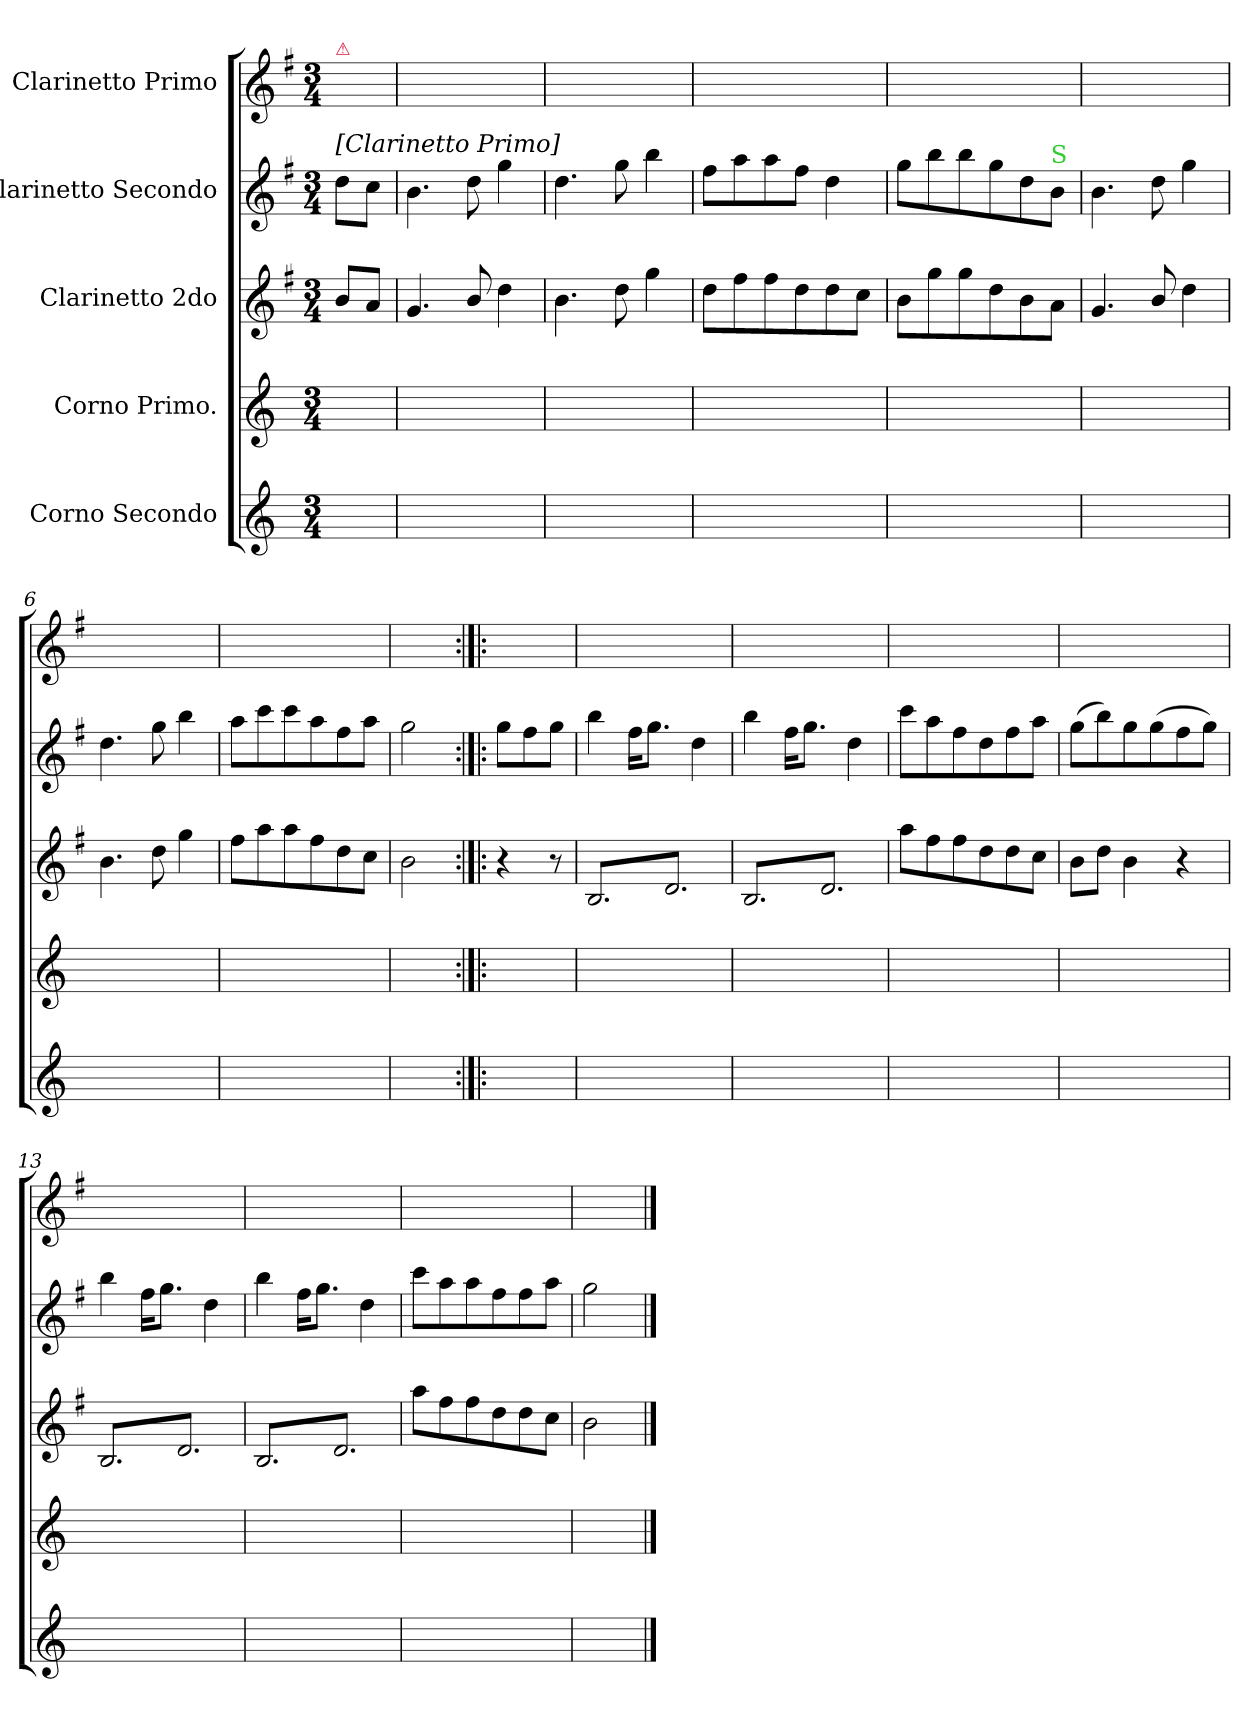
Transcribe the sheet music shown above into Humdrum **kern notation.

**kern	**kern	**kern	**kern	**kern
*part5	*part4	*part3	*part2	*part1
*staff5	*staff4	*staff3	*staff2	*staff1
*I"Corno Secondo	*I"Corno Primo.	*I"Clarinetto 2do	*I"Clarinetto Secondo	*I"Clarinetto Primo
*clefG2	*clefG2	*clefG2	*clefG2	*clefG2
*ITrd5c9	*ITrd5c9	*ITrd1c2	*ITrd1c2	*ITrd1c2
*k[b-e-a-]	*k[b-e-a-]	*k[b-]	*k[b-]	*k[b-]
*M3/4	*M3/4	*M3/4	*M3/4	*M3/4
=	=	=	=	=
!	!	!	!	!LO:TX:a:color=crimson:t=⚠
!	!	!	!LO:TX:a:t=[Clarinetto Primo]	!
4ryy	4ryy	8a/L	8cc\L	4ryy
.	.	8g/J	8b-\J	.
=1	=1	=1	=1	=1
2.ryy	2.ryy	4.f/	4.a\	2.ryy
.	.	8a/	8cc\	.
.	.	4cc\	4ff\	.
=2	=2	=2	=2	=2
2.ryy	2.ryy	4.a\	4.cc\	2.ryy
.	.	8cc\	8ff\	.
.	.	4ff\	4aa\	.
=3	=3	=3	=3	=3
2.ryy	2.ryy	8cc\L	8ee\L	2.ryy
.	.	8ee\	8gg\	.
.	.	8ee\	8gg\	.
.	.	8cc\	8ee\J	.
.	.	8cc\	4cc\	.
.	.	8b-\J	.	.
=4	=4	=4	=4	=4
2.ryy	2.ryy	8a\L	8ff\L	2.ryy
.	.	8ff\	8aa\	.
.	.	8ff\	8aa\	.
.	.	8cc\	8ff\	.
.	.	8a\	8cc\	.
!	!	!	!LO:TX:a:color=limegreen:t=S	!
.	.	8g\J	8a\J	.
=5	=5	=5	=5	=5
2.ryy	2.ryy	4.f/	4.a\	2.ryy
.	.	8a/	8cc\	.
.	.	4cc\	4ff\	.
=6	=6	=6	=6	=6
2.ryy	2.ryy	4.a\	4.cc\	2.ryy
.	.	8cc\	8ff\	.
.	.	4ff\	4aa\	.
=7	=7	=7	=7	=7
2.ryy	2.ryy	8ee\L	8gg\L	2.ryy
.	.	8gg\	8bb-\	.
.	.	8gg\	8bb-\	.
.	.	8ee\	8gg\	.
.	.	8cc\	8ee\	.
.	.	8b-\J	8gg\J	.
=8	=8	=8	=8	=8
2ryy	2ryy	2a\	2ff\	2ryy
=:|!|:	=:|!|:	=:|!|:	=:|!|:	=:|!|:
4.ryy	4.ryy	4r	8ff\L	4.ryy
.	.	.	8ee\	.
.	.	8r	8ff\J	.
=9	=9	=9	=9	=9
*	*	*tremolo	*	*
2.ryy	2.ryy	8A/L	4aa\	2.ryy
.	.	8c/	.	.
.	.	8A/	16ee\KL	.
.	.	.	8.ff\J	.
.	.	8c/	.	.
.	.	8A/	4cc\	.
.	.	8c/J	.	.
=10	=10	=10	=10	=10
2.ryy	2.ryy	8A/L	4aa\	2.ryy
.	.	8c/	.	.
.	.	8A/	16ee\KL	.
.	.	.	8.ff\J	.
.	.	8c/	.	.
.	.	8A/	4cc\	.
.	.	8c/J	.	.
*	*	*Xtremolo	*	*
=11	=11	=11	=11	=11
2.ryy	2.ryy	8gg\L	8bb-\L	2.ryy
.	.	8ee\	8gg\	.
.	.	8ee\	8ee\	.
.	.	8cc\	8cc\	.
.	.	8cc\	8ee\	.
.	.	8b-\J	8gg\J	.
=12	=12	=12	=12	=12
2.ryy	2.ryy	8a\L	(8ff\L	2.ryy
.	.	8cc\J	8aa\)	.
.	.	4a\	8ff\	.
.	.	.	(8ff\	.
.	.	4r	8ee\	.
.	.	.	8ff\J)	.
=13	=13	=13	=13	=13
*	*	*tremolo	*	*
2.ryy	2.ryy	8A/L	4aa\	2.ryy
.	.	8c/	.	.
.	.	8A/	16ee\KL	.
.	.	.	8.ff\J	.
.	.	8c/	.	.
.	.	8A/	4cc\	.
.	.	8c/J	.	.
=14	=14	=14	=14	=14
2.ryy	2.ryy	8A/L	4aa\	2.ryy
.	.	8c/	.	.
.	.	8A/	16ee\KL	.
.	.	.	8.ff\J	.
.	.	8c/	.	.
.	.	8A/	4cc\	.
.	.	8c/J	.	.
*	*	*Xtremolo	*	*
=15	=15	=15	=15	=15
2.ryy	2.ryy	8gg\L	8bb-\L	2.ryy
.	.	8ee\	8gg\	.
.	.	8ee\	8gg\	.
.	.	8cc\	8ee\	.
.	.	8cc\	8ee\	.
.	.	8b-\J	8gg\J	.
=16	=16	=16	=16	=16
2ryy	2ryy	2a\	2ff\	2ryy
==	==	==	==	==
*-	*-	*-	*-	*-
